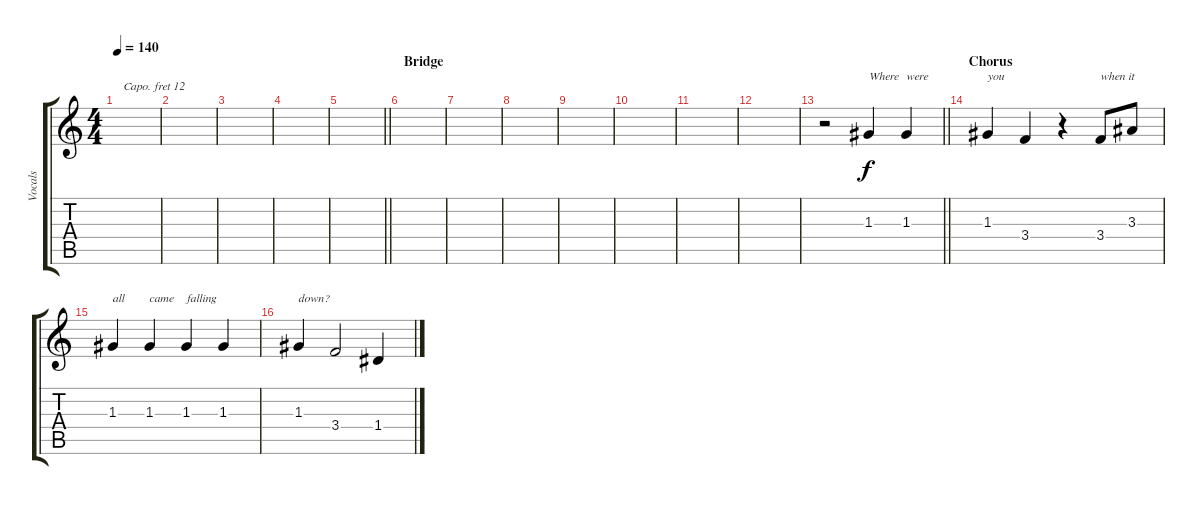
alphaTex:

\track ("Vocals" "Vocals") {instrument lead2sawtooth}
\staff {score tabs}
\capo 12
\tuning (E4 B3 G3 D3 A2 E2) {hide}
\ts (4 4)
\tempo 140
\clef g2
\ks c
|
|
|
|
\barLineRight lightlight
|
\section ("" "Bridge")
|
|
|
|
|
|
|
\barLineRight lightlight
r.2 1.3.4{txt "Where"} 1.3.4{txt "were"} |
\section ("" "Chorus")
1.3.4{txt "you"} 3.4.4 r.4 3.4.8{txt "when it"} 3.3.8 |
1.3.4{txt "all"} 1.3.4{txt "came"} 1.3.4{txt "falling"} 1.3.4 |
1.3.4{txt "down?"} 3.4.2 1.4.4
